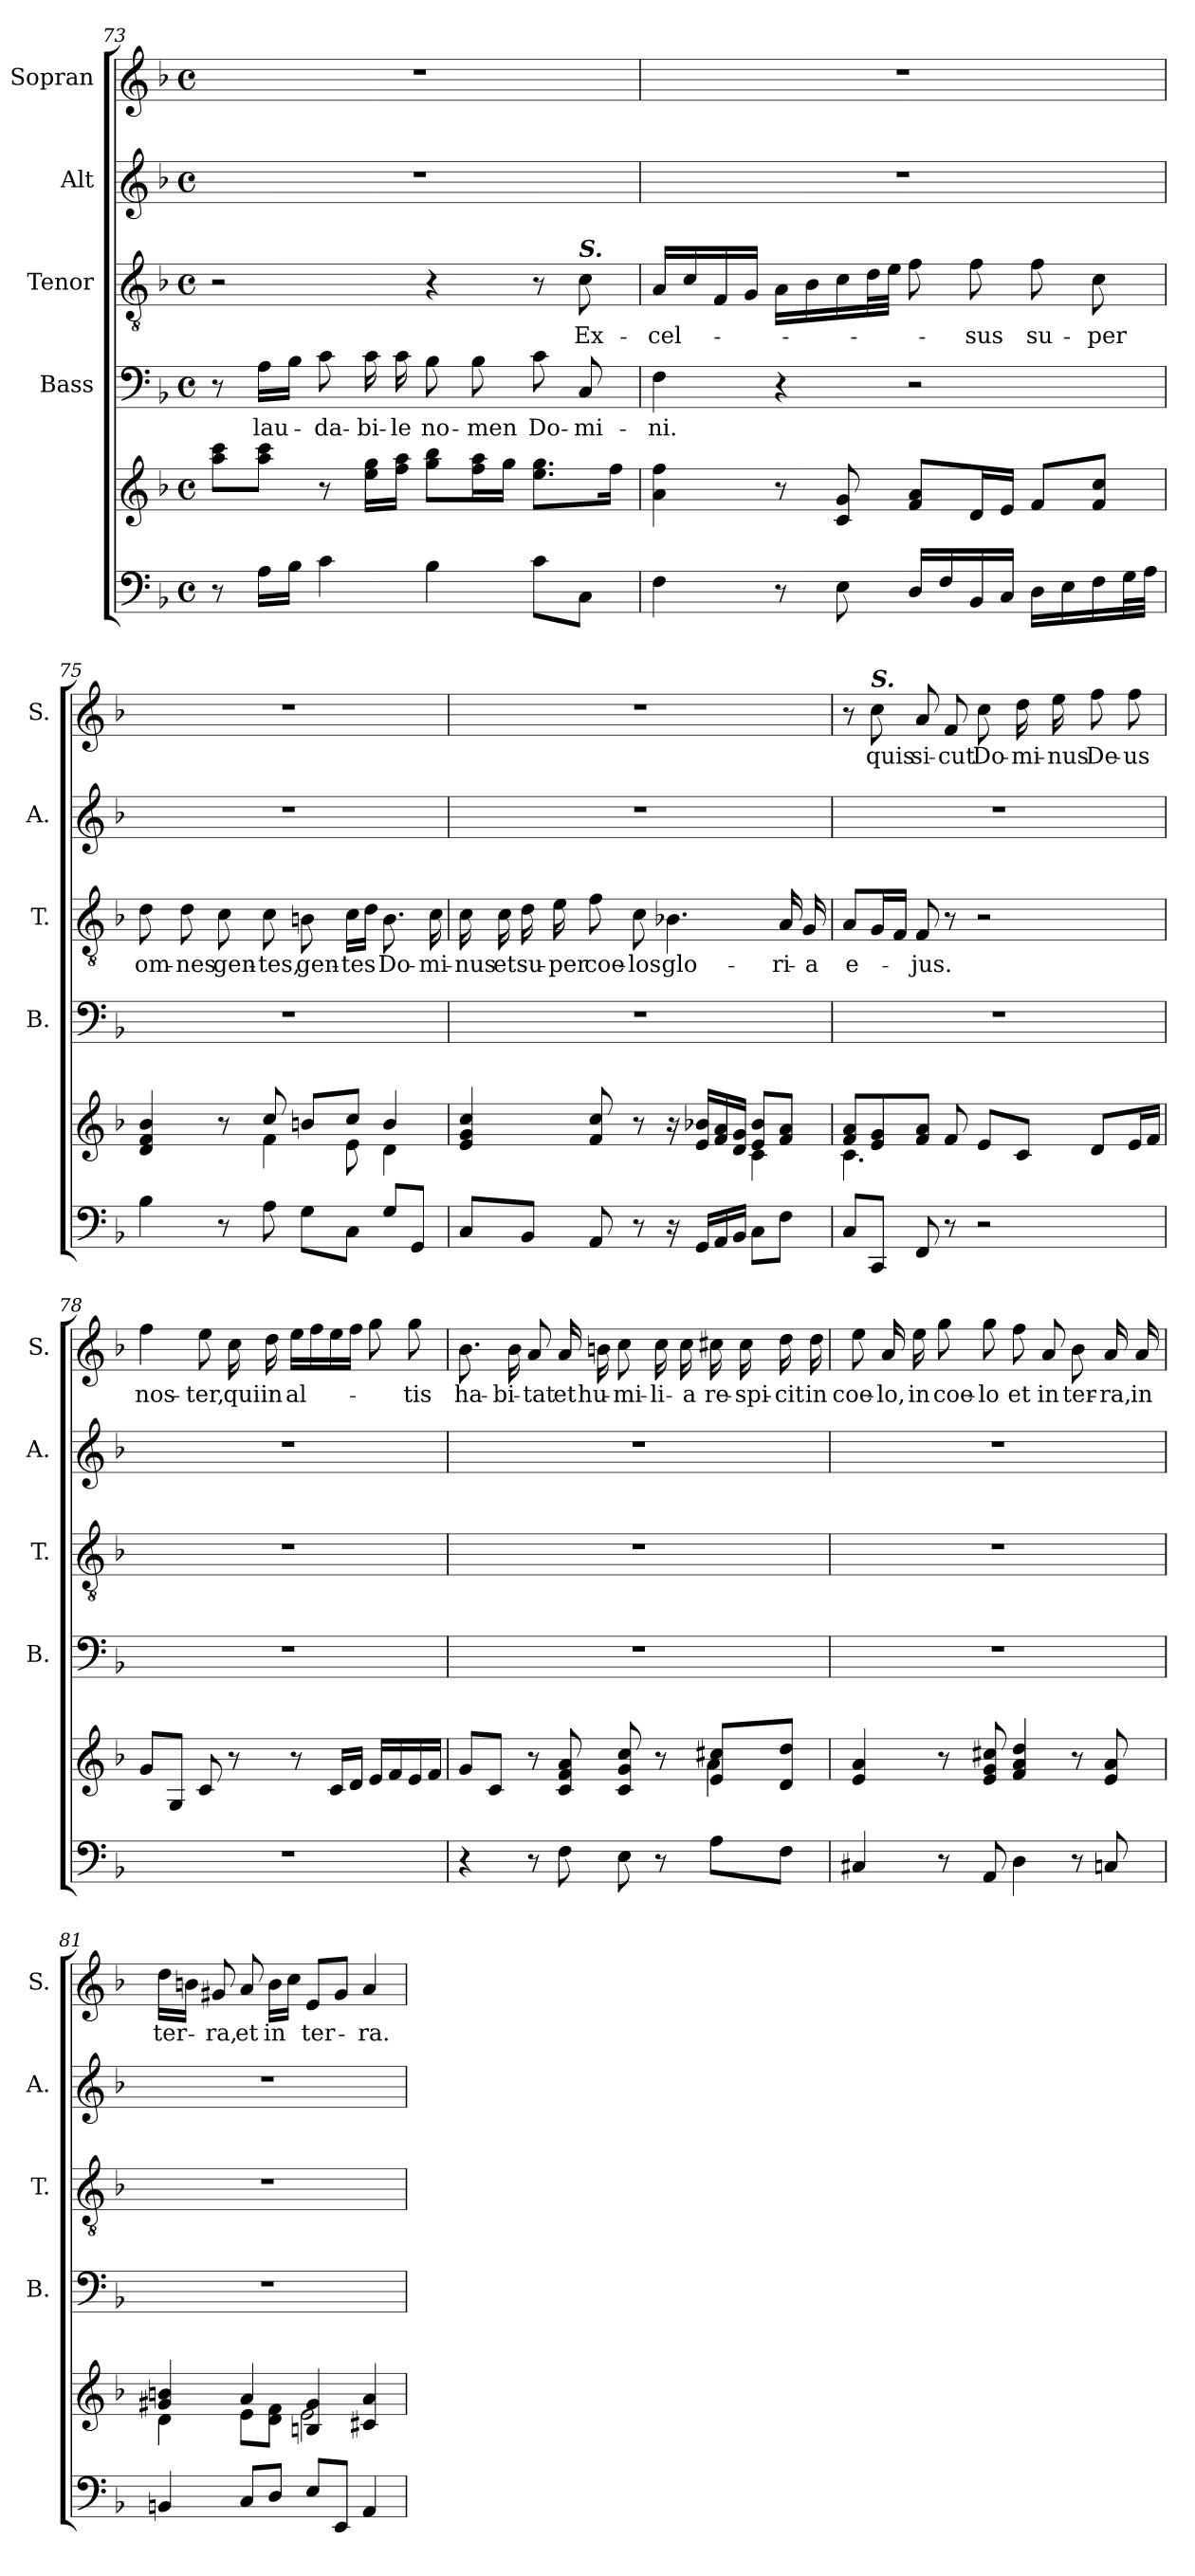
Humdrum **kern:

**kern	**kern	**kern	**text	**kern	**text	**kern	**kern	**text
*part5	*part5	*part4	*part4	*part3	*part3	*part2	*part1	*part1
*staff6	*staff5	*staff4	*staff4	*staff3	*staff3	*staff2	*staff1	*staff1
*	*	*I"Bass	*	*I"Tenor	*	*I"Alt	*I"Sopran	*
*	*	*I'B.	*	*I'T.	*	*I'A.	*I'S.	*
*clefF4	*clefG2	*clefF4	*	*clefGv2	*	*clefG2	*clefG2	*
*k[b-]	*k[b-]	*k[b-]	*	*k[b-]	*	*k[b-]	*k[b-]	*
*F:	*F:	*F:	*	*F:	*	*F:	*F:	*
*M4/4	*M4/4	*M4/4	*	*M4/4	*	*M4/4	*M4/4	*
*met(c)	*met(c)	*met(c)	*	*met(c)	*	*met(c)	*met(c)	*
=73	=73	=73	=73	=73	=73	=73	=73	=73
8r	8aa\ 8ccc\L	8r	.	2r	.	1r	1r	.
!	!	!	!LO:LY:b	!	!	!	!	!
16A\LL	8aa\ 8ccc\J	16A\LL	lau-	.	.	.	.	.
16B-\JJ	.	16B-\JJ	.	.	.	.	.	.
!	!	!	!LO:LY:b	!	!	!	!	!
4c\	8r	8c\	-da-	.	.	.	.	.
!	!	!	!LO:LY:b	!	!	!	!	!
.	16ee\ 16gg\LL	16c\	-bi-	.	.	.	.	.
!	!	!	!LO:LY:b	!	!	!	!	!
.	16ff\ 16aa\JJ	16c\	-le	.	.	.	.	.
!	!	!	!LO:LY:b	!	!	!	!	!
4B-\	8gg\ 8bb-\L	8B-\	no-	4r	.	.	.	.
!	!	!	!LO:LY:b	!	!	!	!	!
.	16ff\ 16aa\L	8B-\	-men	.	.	.	.	.
.	16gg\JJ	.	.	.	.	.	.	.
!	!	!	!LO:LY:b	!	!	!	!	!
8c\L	8.ee\ 8.gg\L	8c\	Do-	8r	.	.	.	.
!	!	!	!	!LO:TX:a:Bi:t=S.	!	!	!	!
!	!	!	!LO:LY:b	!	!LO:LY:b	!	!	!
8C\J	.	8C/	-mi-	8c\	Ex-	.	.	.
.	16ff\Jk	.	.	.	.	.	.	.
!!LO:PB:g=z
=74	=74	=74	=74	=74	=74	=74	=74	=74
!	!	!	!LO:LY:b	!	!LO:LY:b	!	!	!
4F\	4a\ 4ff\	4F\	-ni.	16A/LL	-cel-	1r	1r	.
.	.	.	.	16c/	.	.	.	.
.	.	.	.	16F/	.	.	.	.
.	.	.	.	16G/JJ	.	.	.	.
8r	8r	4r	.	16A\LL	.	.	.	.
.	.	.	.	16B-\	.	.	.	.
8E\	8c/ 8g/	.	.	16c\	.	.	.	.
.	.	.	.	32d\L	.	.	.	.
.	.	.	.	32e\JJJ	.	.	.	.
16D/LL	8f/ 8a/L	2r	.	8f\	.	.	.	.
16F/	.	.	.	.	.	.	.	.
!	!	!	!	!	!LO:LY:b	!	!	!
16BB-/	16d/L	.	.	8f\	-sus	.	.	.
16C/JJ	16e/JJ	.	.	.	.	.	.	.
!	!	!	!	!	!LO:LY:b	!	!	!
16D\LL	8f/L	.	.	8f\	su-	.	.	.
16E\	.	.	.	.	.	.	.	.
!	!	!	!	!	!LO:LY:b	!	!	!
16F\	8f/ 8cc/J	.	.	8c\	-per	.	.	.
32G\L	.	.	.	.	.	.	.	.
32A\JJJ	.	.	.	.	.	.	.	.
=75	=75	=75	=75	=75	=75	=75	=75	=75
*	*^	*	*	*	*	*	*	*
!	!	!	!	!	!	!LO:LY:b	!	!	!
4B-\	4d/ 4f/ 4b-/	4.ryy	1r	.	8d\	om-	1r	1r	.
!	!	!	!	!	!	!LO:LY:b	!	!	!
.	.	.	.	.	8d\	-nes	.	.	.
!	!	!	!	!	!	!LO:LY:b	!	!	!
8r	8r	.	.	.	8c\	gen-	.	.	.
!	!	!	!	!	!	!LO:LY:b	!	!	!
8A\	8cc/	4f\	.	.	8c\	-tes,	.	.	.
!	!	!	!	!	!	!LO:LY:b	!	!	!
8G\L	8bn/L	.	.	.	8Bn\	gen-	.	.	.
!	!	!	!	!	!	!LO:LY:b	!	!	!
8C\J	8cc/J	8e\	.	.	16c\LL	-tes	.	.	.
.	.	.	.	.	16d\JJ	.	.	.	.
!	!	!	!	!	!	!LO:LY:b	!	!	!
8G/L	4b/	4d\	.	.	8.B\	Do-	.	.	.
8GG/J	.	.	.	.	.	.	.	.	.
!	!	!	!	!	!	!LO:LY:b	!	!	!
.	.	.	.	.	16c\	-mi-	.	.	.
=76	=76	=76	=76	=76	=76	=76	=76	=76	=76
!	!	!	!	!	!	!LO:LY:b	!	!	!
8C/L	4e/ 4g/ 4cc/	2.ryy	1r	.	16c\	-nus	1r	1r	.
!	!	!	!	!	!	!LO:LY:b	!	!	!
.	.	.	.	.	16c\	et	.	.	.
!	!	!	!	!	!	!LO:LY:b	!	!	!
8BB-/J	.	.	.	.	16d\	su-	.	.	.
!	!	!	!	!	!	!LO:LY:b	!	!	!
.	.	.	.	.	16e\	-per	.	.	.
!	!	!	!	!	!	!LO:LY:b	!	!	!
8AA/	8f/ 8cc/	.	.	.	8f\	coe-	.	.	.
!	!	!	!	!	!	!LO:LY:b	!	!	!
8r	8r	.	.	.	8c\	-los	.	.	.
!	!	!	!	!	!	!LO:LY:b	!	!	!
16r	16r	.	.	.	4.B-X\	glo-	.	.	.
16GG/LL	16e/ 16b-X/LL	.	.	.	.	.	.	.	.
16AA/	16f/ 16a/	.	.	.	.	.	.	.	.
16BB-/JJ	16d/ 16g/JJ	.	.	.	.	.	.	.	.
8C\L	8e/ 8b-/L	4c\	.	.	.	.	.	.	.
!	!	!	!	!	!	!LO:LY:b	!	!	!
8F\J	8f/ 8a/J	.	.	.	16A/	-ri-	.	.	.
!	!	!	!	!	!	!LO:LY:b	!	!	!
.	.	.	.	.	16G/	-a	.	.	.
!!LO:LB:g=z
=77	=77	=77	=77	=77	=77	=77	=77	=77	=77
!	!	!	!	!	!	!LO:LY:b	!	!	!
8C/L	8f/ 8a/L	4.c\	1r	.	8A/L	e-	1r	8r	.
!	!	!	!	!	!	!	!	!LO:TX:a:Bi:t=S.	!
!	!	!	!	!	!	!	!	!	!LO:LY:b
8CC/J	8e/ 8g/	.	.	.	16G/L	.	.	8cc\	quis
.	.	.	.	.	16F/JJ	.	.	.	.
!	!	!	!	!	!	!LO:LY:b	!	!	!LO:LY:b
8FF/	8f/ 8a/J	.	.	.	8F/	-jus.	.	8a/	si-
!	!	!	!	!	!	!	!	!	!LO:LY:b
8r	8f/	8ryy	.	.	8r	.	.	8f/	-cut
!	!	!	!	!	!	!	!	!	!LO:LY:b
2r	8e/L	2ryy	.	.	2r	.	.	8cc\	Do-
!	!	!	!	!	!	!	!	!	!LO:LY:b
.	8c/J	.	.	.	.	.	.	16dd\	-mi-
!	!	!	!	!	!	!	!	!	!LO:LY:b
.	.	.	.	.	.	.	.	16ee\	-nus
!	!	!	!	!	!	!	!	!	!LO:LY:b
.	8d/L	.	.	.	.	.	.	8ff\	De-
!	!	!	!	!	!	!	!	!	!LO:LY:b
.	16e/L	.	.	.	.	.	.	8ff\	-us
.	16f/JJ	.	.	.	.	.	.	.	.
*	*v	*v	*	*	*	*	*	*	*
=78	=78	=78	=78	=78	=78	=78	=78	=78
!	!	!	!	!	!	!	!	!LO:LY:b
1r	8g/L	1r	.	1r	.	1r	4ff\	nos-
.	8G/J	.	.	.	.	.	.	.
!	!	!	!	!	!	!	!	!LO:LY:b
.	8c/	.	.	.	.	.	8ee\	-ter,
!	!	!	!	!	!	!	!	!LO:LY:b
.	8r	.	.	.	.	.	16cc\	qui
!	!	!	!	!	!	!	!	!LO:LY:b
.	.	.	.	.	.	.	16dd\	in
!	!	!	!	!	!	!	!	!LO:LY:b
.	8r	.	.	.	.	.	16ee\LL	al-
.	.	.	.	.	.	.	16ff\	.
.	16c/LL	.	.	.	.	.	16ee\	.
.	16d/JJ	.	.	.	.	.	16ff\JJ	.
.	16e/LL	.	.	.	.	.	8gg\	.
.	16f/	.	.	.	.	.	.	.
!	!	!	!	!	!	!	!	!LO:LY:b
.	16e/	.	.	.	.	.	8gg\	-tis
.	16f/JJ	.	.	.	.	.	.	.
=79	=79	=79	=79	=79	=79	=79	=79	=79
*	*^	*	*	*	*	*	*	*
!	!	!	!	!	!	!	!	!	!LO:LY:b
4r	8g/L	2.ryy	1r	.	1r	.	1r	8.b-\	ha-
.	8c/J	.	.	.	.	.	.	.	.
!	!	!	!	!	!	!	!	!	!LO:LY:b
.	.	.	.	.	.	.	.	16b-\	-bi-
!	!	!	!	!	!	!	!	!	!LO:LY:b
8r	8r	.	.	.	.	.	.	8a/	-tat
!	!	!	!	!	!	!	!	!	!LO:LY:b
8F\	8c/ 8f/ 8a/	.	.	.	.	.	.	16a/	et
!	!	!	!	!	!	!	!	!	!LO:LY:b
.	.	.	.	.	.	.	.	16bn\	hu-
!	!	!	!	!	!	!	!	!	!LO:LY:b
8E\	8c/ 8g/ 8cc/	.	.	.	.	.	.	8cc\	-mi-
!	!	!	!	!	!	!	!	!	!LO:LY:b
8r	8r	.	.	.	.	.	.	16cc\	-li-
!	!	!	!	!	!	!	!	!	!LO:LY:b
.	.	.	.	.	.	.	.	16cc\	-a
!	!	!	!	!	!	!	!	!	!LO:LY:b
8A\L	8e/ 8cc#X/L	4a\	.	.	.	.	.	16cc#X\	re-
!	!	!	!	!	!	!	!	!	!LO:LY:b
.	.	.	.	.	.	.	.	16cc#\	-spi-
!	!	!	!	!	!	!	!	!	!LO:LY:b
8F\J	8d/ 8dd/J	.	.	.	.	.	.	16dd\	-cit
!	!	!	!	!	!	!	!	!	!LO:LY:b
.	.	.	.	.	.	.	.	16dd\	in
*	*v	*v	*	*	*	*	*	*	*
!!LO:PB:g=z
=80	=80	=80	=80	=80	=80	=80	=80	=80
!	!	!	!	!	!	!	!	!LO:LY:b
4C#X/	4e/ 4a/	1r	.	1r	.	1r	8ee\	coe-
!	!	!	!	!	!	!	!	!LO:LY:b
.	.	.	.	.	.	.	16a/	-lo,
!	!	!	!	!	!	!	!	!LO:LY:b
.	.	.	.	.	.	.	16ee\	in
!	!	!	!	!	!	!	!	!LO:LY:b
8r	8r	.	.	.	.	.	8gg\	coe-
!	!	!	!	!	!	!	!	!LO:LY:b
8AA/	8e/ 8g/ 8cc#X/	.	.	.	.	.	8gg\	-lo
!	!	!	!	!	!	!	!	!LO:LY:b
4D\	4f/ 4a/ 4dd/	.	.	.	.	.	8ff\	et
!	!	!	!	!	!	!	!	!LO:LY:b
.	.	.	.	.	.	.	8a/	in
!	!	!	!	!	!	!	!	!LO:LY:b
8r	8r	.	.	.	.	.	8b-\	ter-
!	!	!	!	!	!	!	!	!LO:LY:b
8Cn/	8e/ 8a/	.	.	.	.	.	16a/	-ra,
!	!	!	!	!	!	!	!	!LO:LY:b
.	.	.	.	.	.	.	16a/	in
=81	=81	=81	=81	=81	=81	=81	=81	=81
*	*^	*	*	*	*	*	*	*
!	!	!	!	!	!	!	!	!	!LO:LY:b
4BBn/	4g#X/ 4bn/	4d\	1r	.	1r	.	1r	16dd\LL	ter-
.	.	.	.	.	.	.	.	16bn\JJ	.
!	!	!	!	!	!	!	!	!	!LO:LY:b
.	.	.	.	.	.	.	.	8g#X/	-ra,
!	!	!	!	!	!	!	!	!	!LO:LY:b
8C/L	4a/	8e\L	.	.	.	.	.	8a/	et
!	!	!	!	!	!	!	!	!	!LO:LY:b
8D/J	.	8d\ 8f\J	.	.	.	.	.	16b\LL	in
.	.	.	.	.	.	.	.	16cc\JJ	.
!	!	!	!	!	!	!	!	!	!LO:LY:b
8E/L	4Bn/ 4g#/	2e\	.	.	.	.	.	8e/L	ter-
8EE/J	.	.	.	.	.	.	.	8g#/J	.
!	!	!	!	!	!	!	!	!	!LO:LY:b
4AA/	4c#X/ 4a/	.	.	.	.	.	.	4a/	-ra.
*	*v	*v	*	*	*	*	*	*	*
=	=	=	=	=	=	=	=	=
*-	*-	*-	*-	*-	*-	*-	*-	*-
